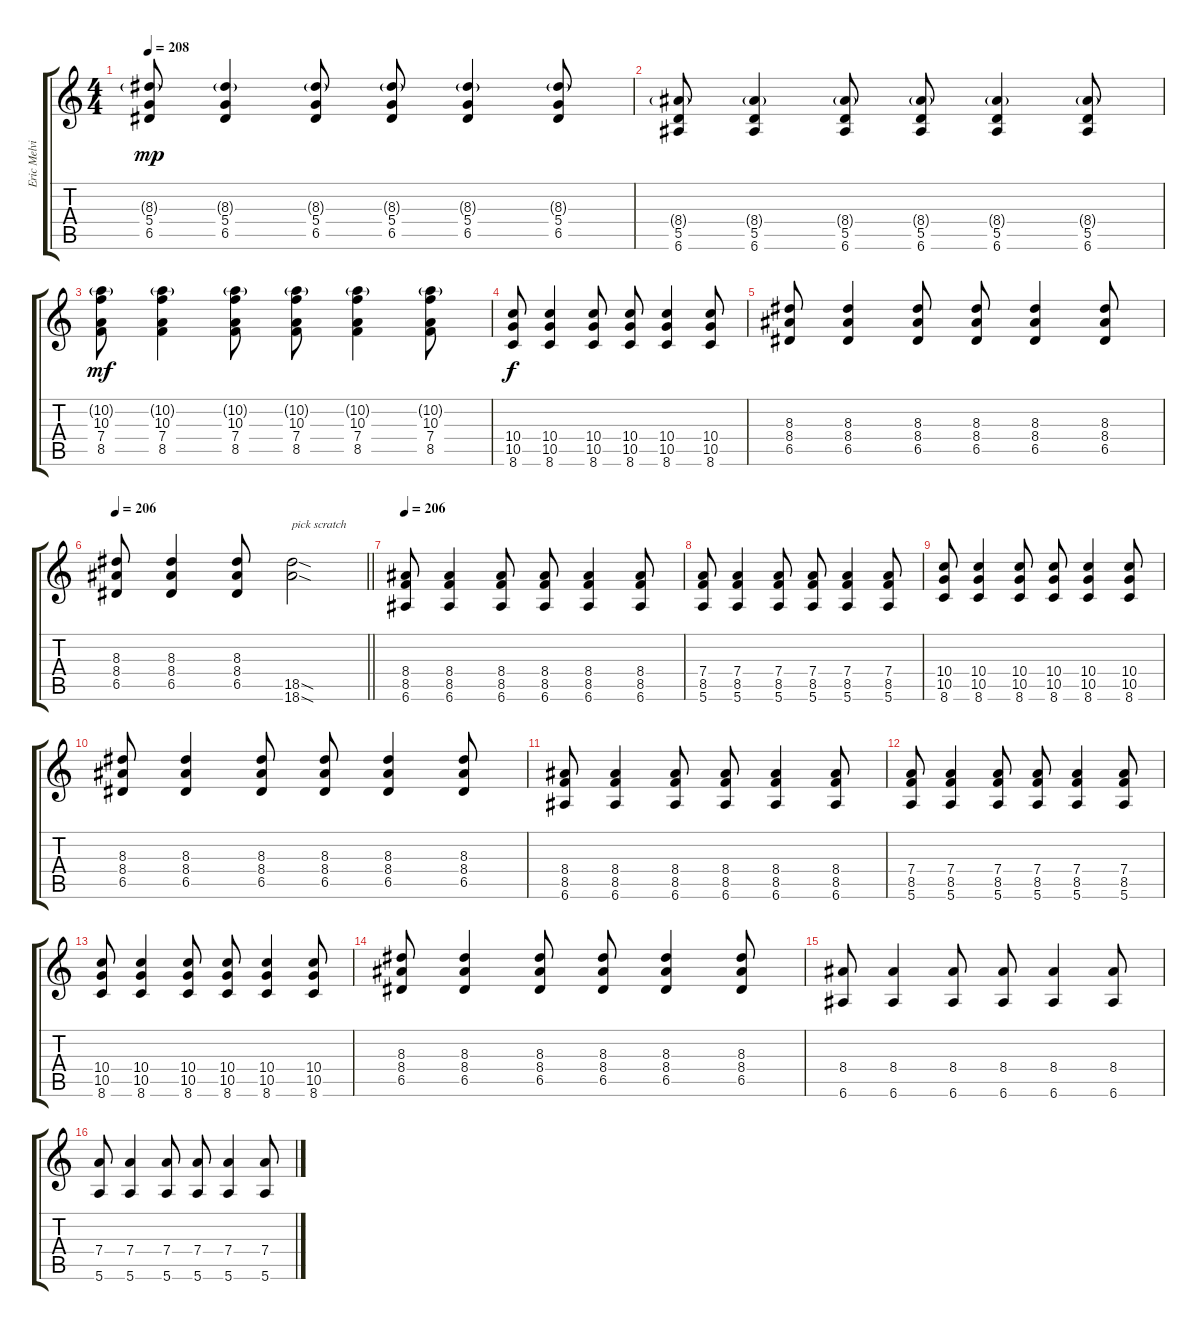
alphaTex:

\track ("Eric Melvin" "Eric Melvi") {instrument distortionguitar}
\staff {score tabs}
\tuning (E4 B3 G3 D3 A2 E2) {hide}
\ts (4 4)
\tempo 208
\clef g2
\ks c
(8.3{g} 5.4 6.5).8{dy mp} (8.3{g} 5.4 6.5).4 (8.3{g} 5.4 6.5).8 (8.3{g} 5.4 6.5).8 (8.3{g} 5.4 6.5).4 (8.3{g} 5.4 6.5).8 |
(8.4{g} 5.5 6.6).8 (8.4{g} 5.5 6.6).4 (8.4{g} 5.5 6.6).8 (8.4{g} 5.5 6.6).8 (8.4{g} 5.5 6.6).4 (8.4{g} 5.5 6.6).8 |
(10.2{g} 10.3 7.4 8.5).8{dy mf} (10.2{g} 10.3 7.4 8.5).4 (10.2{g} 10.3 7.4 8.5).8 (10.2{g} 10.3 7.4 8.5).8 (10.2{g} 10.3 7.4 8.5).4 (10.2{g} 10.3 7.4 8.5).8 |
(10.4 10.5 8.6).8{dy f} (10.4 10.5 8.6).4 (10.4 10.5 8.6).8 (10.4 10.5 8.6).8 (10.4 10.5 8.6).4 (10.4 10.5 8.6).8 |
(8.3 8.4 6.5).8 (8.3 8.4 6.5).4 (8.3 8.4 6.5).8 (8.3 8.4 6.5).8 (8.3 8.4 6.5).4 (8.3 8.4 6.5).8 |
\tempo 206
\barLineRight lightlight
(8.3 8.4 6.5).8 (8.3 8.4 6.5).4 (8.3 8.4 6.5).8 (18.5{sod} 18.6{sod}).2{txt "pick scratch"} |
\section ("" "")
\tempo 206
(8.4 8.5 6.6).8 (8.4 8.5 6.6).4 (8.4 8.5 6.6).8 (8.4 8.5 6.6).8 (8.4 8.5 6.6).4 (8.4 8.5 6.6).8 |
(7.4 8.5 5.6).8 (7.4 8.5 5.6).4 (7.4 8.5 5.6).8 (7.4 8.5 5.6).8 (7.4 8.5 5.6).4 (7.4 8.5 5.6).8 |
(10.4 10.5 8.6).8 (10.4 10.5 8.6).4 (10.4 10.5 8.6).8 (10.4 10.5 8.6).8 (10.4 10.5 8.6).4 (10.4 10.5 8.6).8 |
(8.3 8.4 6.5).8 (8.3 8.4 6.5).4 (8.3 8.4 6.5).8 (8.3 8.4 6.5).8 (8.3 8.4 6.5).4 (8.3 8.4 6.5).8 |
(8.4 8.5 6.6).8 (8.4 8.5 6.6).4 (8.4 8.5 6.6).8 (8.4 8.5 6.6).8 (8.4 8.5 6.6).4 (8.4 8.5 6.6).8 |
(7.4 8.5 5.6).8 (7.4 8.5 5.6).4 (7.4 8.5 5.6).8 (7.4 8.5 5.6).8 (7.4 8.5 5.6).4 (7.4 8.5 5.6).8 |
(10.4 10.5 8.6).8 (10.4 10.5 8.6).4 (10.4 10.5 8.6).8 (10.4 10.5 8.6).8 (10.4 10.5 8.6).4 (10.4 10.5 8.6).8 |
(8.3 8.4 6.5).8 (8.3 8.4 6.5).4 (8.3 8.4 6.5).8 (8.3 8.4 6.5).8 (8.3 8.4 6.5).4 (8.3 8.4 6.5).8 |
(8.4 6.6).8 (8.4 6.6).4 (8.4 6.6).8 (8.4 6.6).8 (8.4 6.6).4 (8.4 6.6).8 |
(7.4 5.6).8 (7.4 5.6).4 (7.4 5.6).8 (7.4 5.6).8 (7.4 5.6).4 (7.4 5.6).8
